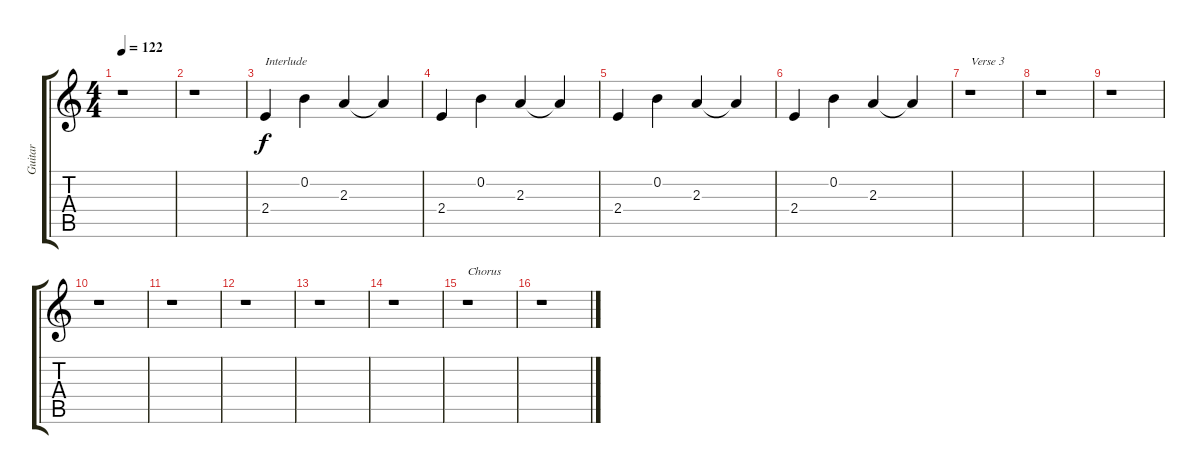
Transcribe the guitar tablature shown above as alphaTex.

\track ("Guitar" "Guitar") {instrument acousticguitarsteel}
\staff {score tabs}
\tuning (E4 B3 G3 D3 A2 E2) {hide}
\ts (4 4)
\tempo 122
\clef g2
\ks c
r.1{dy f} |
r.1 |
2.4.4{txt "Interlude"} 0.2.4 2.3.4 2.3{t}.4 |
2.4.4 0.2.4 2.3.4 2.3{t}.4 |
2.4.4 0.2.4 2.3.4 2.3{t}.4 |
2.4.4 0.2.4 2.3.4 2.3{t}.4 |
r.1{txt "Verse 3"} |
r.1 |
r.1 |
r.1 |
r.1 |
r.1 |
r.1 |
r.1 |
r.1{txt "Chorus"} |
r.1
